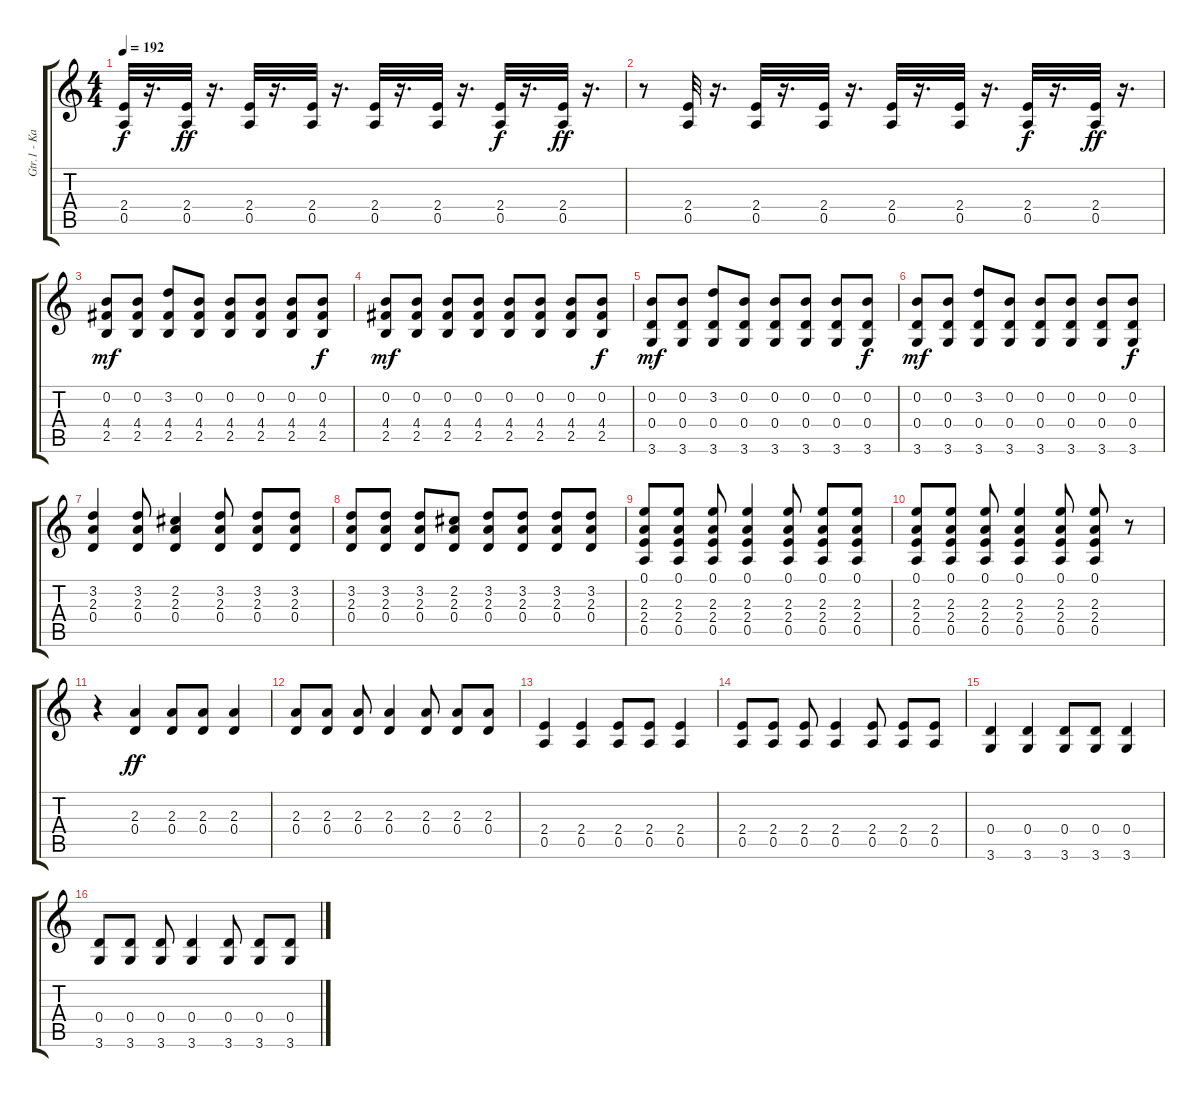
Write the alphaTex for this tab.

\track ("Gtr.1 - Ka" "Gtr.1 - Ka") {instrument distortionguitar}
\staff {score tabs}
\tuning (E4 B3 G3 D3 A2 E2) {hide}
\ts (4 4)
\tempo 192
\clef g2
\ks c
(2.4 0.5).32{dy f} r.16{d} (2.4 0.5).32{dy ff} r.16{d} (2.4 0.5).32 r.16{d} (2.4 0.5).32 r.16{d} (2.4 0.5).32 r.16{d} (2.4 0.5).32 r.16{d} (2.4 0.5).32{dy f} r.16{d} (2.4 0.5).32{dy ff} r.16{d} |
r.8 (2.4 0.5).32 r.16{d} (2.4 0.5).32 r.16{d} (2.4 0.5).32 r.16{d} (2.4 0.5).32 r.16{d} (2.4 0.5).32 r.16{d} (2.4 0.5).32{dy f} r.16{d} (2.4 0.5).32{dy ff} r.16{d} |
(0.2 4.4 2.5).8{dy mf} (0.2 4.4 2.5).8 (3.2 4.4 2.5).8 (0.2 4.4 2.5).8 (0.2 4.4 2.5).8 (0.2 4.4 2.5).8 (0.2 4.4 2.5).8 (0.2 4.4 2.5).8{dy f} |
(0.2 4.4 2.5).8{dy mf} (0.2 4.4 2.5).8 (0.2 4.4 2.5).8 (0.2 4.4 2.5).8 (0.2 4.4 2.5).8 (0.2 4.4 2.5).8 (0.2 4.4 2.5).8 (0.2 4.4 2.5).8{dy f} |
(0.2 0.4 3.6).8{dy mf} (0.2 0.4 3.6).8 (3.2 0.4 3.6).8 (0.2 0.4 3.6).8 (0.2 0.4 3.6).8 (0.2 0.4 3.6).8 (0.2 0.4 3.6).8 (0.2 0.4 3.6).8{dy f} |
(0.2 0.4 3.6).8{dy mf} (0.2 0.4 3.6).8 (3.2 0.4 3.6).8 (0.2 0.4 3.6).8 (0.2 0.4 3.6).8 (0.2 0.4 3.6).8 (0.2 0.4 3.6).8 (0.2 0.4 3.6).8{dy f} |
(3.2 2.3 0.4).4 (3.2 2.3 0.4).8 (2.2 2.3 0.4).4 (3.2 2.3 0.4).8 (3.2 2.3 0.4).8 (3.2 2.3 0.4).8 |
(3.2 2.3 0.4).8 (3.2 2.3 0.4).8 (3.2 2.3 0.4).8 (2.2 2.3 0.4).8 (3.2 2.3 0.4).8 (3.2 2.3 0.4).8 (3.2 2.3 0.4).8 (3.2 2.3 0.4).8 |
(0.1 2.3 2.4 0.5).8 (0.1 2.3 2.4 0.5).8 (0.1 2.3 2.4 0.5).8 (0.1 2.3 2.4 0.5).4 (0.1 2.3 2.4 0.5).8 (0.1 2.3 2.4 0.5).8 (0.1 2.3 2.4 0.5).8 |
(0.1 2.3 2.4 0.5).8 (0.1 2.3 2.4 0.5).8 (0.1 2.3 2.4 0.5).8 (0.1 2.3 2.4 0.5).4 (0.1 2.3 2.4 0.5).8 (0.1 2.3 2.4 0.5).8 r.8 |
r.4 (2.3 0.4).4{dy ff} (2.3 0.4).8 (2.3 0.4).8 (2.3 0.4).4 |
(2.3 0.4).8 (2.3 0.4).8 (2.3 0.4).8 (2.3 0.4).4 (2.3 0.4).8 (2.3 0.4).8 (2.3 0.4).8 |
(2.4 0.5).4 (2.4 0.5).4 (2.4 0.5).8 (2.4 0.5).8 (2.4 0.5).4 |
(2.4 0.5).8 (2.4 0.5).8 (2.4 0.5).8 (2.4 0.5).4 (2.4 0.5).8 (2.4 0.5).8 (2.4 0.5).8 |
(0.4 3.6).4 (0.4 3.6).4 (0.4 3.6).8 (0.4 3.6).8 (0.4 3.6).4 |
(0.4 3.6).8 (0.4 3.6).8 (0.4 3.6).8 (0.4 3.6).4 (0.4 3.6).8 (0.4 3.6).8 (0.4 3.6).8
